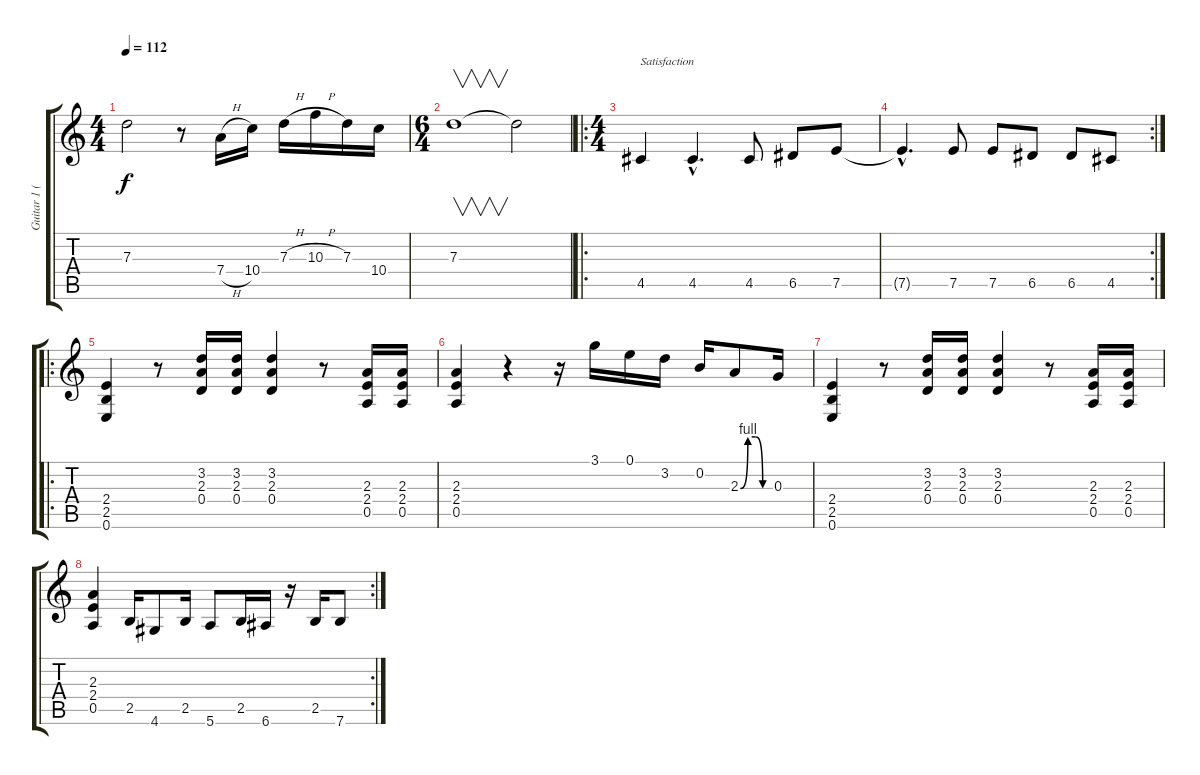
\track ("Guitar 1 (Distorsion)" "Guitar 1 (") {instrument distortionguitar}
\staff {score tabs}
\tuning (E4 B3 G3 D3 A2 E2) {hide}
\ts (4 4)
\tempo 112
\clef g2
\ks c
7.3{t}.2{dy f} r.8 7.4{h}.16 10.4.16 7.3{h}.16 10.3{h}.16 7.3.16 10.4.16 |
\ts (6 4)
7.3.1{v} 7.3{t}.2 |
\ro
\ts (4 4)
4.5.4{txt "Satisfaction"} 4.5{hac}.4{d} 4.5.8 6.5.8 7.5.8 |
\rc 2
7.5{hac t}.4{d} 7.5.8 7.5.8 6.5.8 6.5.8 4.5.8 |
\ro
(2.4 2.5 0.6).4 r.8 (3.2 2.3 0.4).16 (3.2 2.3 0.4).16 (3.2 2.3 0.4).4 r.8 (2.3 2.4 0.5).16 (2.3 2.4 0.5).16 |
(2.3 2.4 0.5).4 r.4 r.16 3.1.16 0.1.16 3.2.16 0.2.16 2.3{be (custom 0 0 15 4 30 4 45 0 60 0)}.8 0.3.16 |
(2.4 2.5 0.6).4 r.8 (3.2 2.3 0.4).16 (3.2 2.3 0.4).16 (3.2 2.3 0.4).4 r.8 (2.3 2.4 0.5).16 (2.3 2.4 0.5).16 |
\rc 2
(2.3 2.4 0.5).4 2.5.16 4.6.8 2.5.16 5.6.8 2.5.16 6.6.16 r.16 2.5.16 7.6{ss}.8
